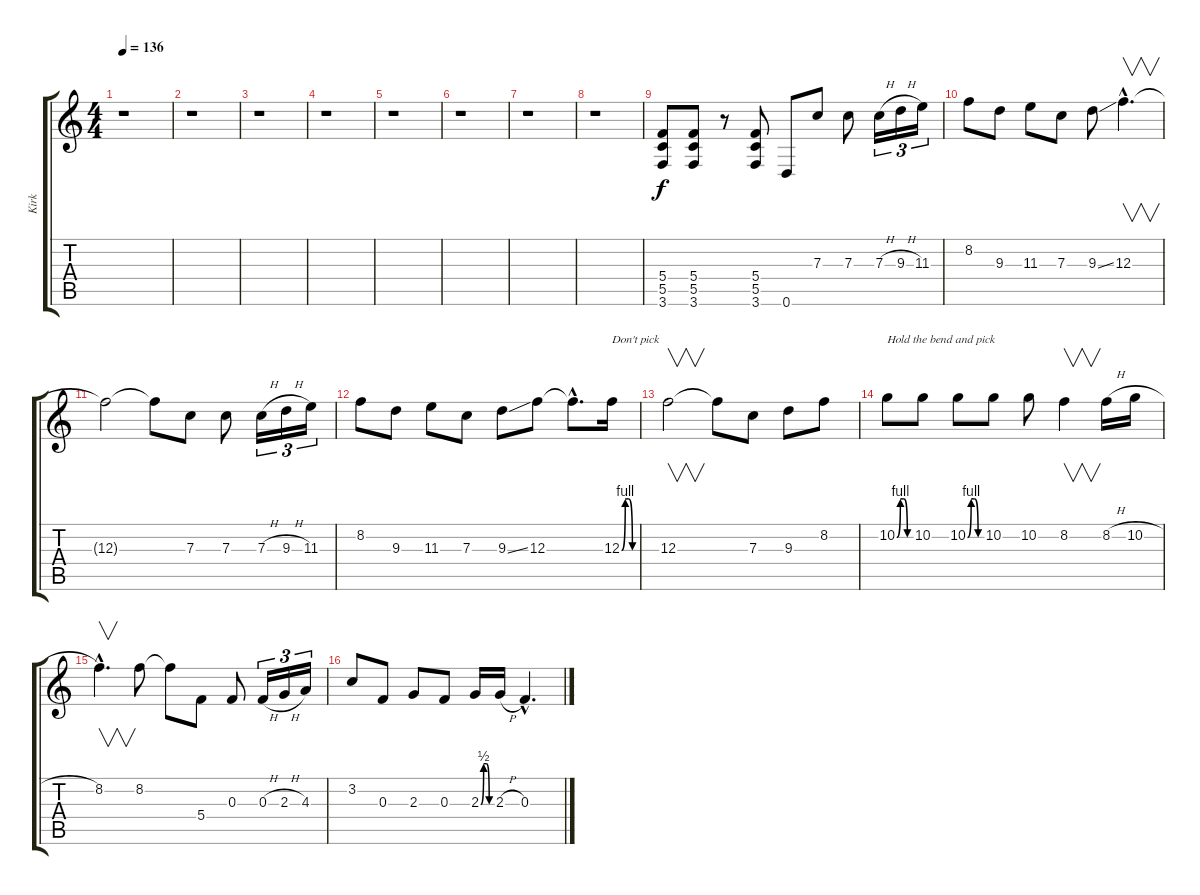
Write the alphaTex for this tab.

\track ("Kirk" "Kirk") {instrument distortionguitar}
\staff {score tabs}
\tuning (D4 A3 F3 C3 G2 D2) {hide}
\ts (4 4)
\tempo 136
\clef g2
\ks c
r.1{dy f} |
r.1 |
r.1 |
r.1 |
r.1 |
r.1 |
r.1 |
r.1 |
(5.4 5.5 3.6).8 (5.4 5.5 3.6).8 r.8 (5.4 5.5 3.6).8 0.6.8 7.3.8 7.3.8 7.3{h}.16{tu (3 2)} 9.3{h}.16{tu (3 2)} 11.3.16{tu (3 2)} |
8.2.8 9.3.8 11.3.8 7.3.8 9.3{ss}.8 12.3{hac}.4{v d} |
12.3{t}.2 12.3{t}.8 7.3.8 7.3.8 7.3{h}.16{tu (3 2)} 9.3{h}.16{tu (3 2)} 11.3.16{tu (3 2)} |
8.2.8 9.3.8 11.3.8 7.3.8 9.3{ss}.8 12.3.8 12.3{hac t}.8{d} 12.3{be (custom 0 0 15 4 30 4 45 0 60 0)}.16{txt "Don't pick"} |
12.3.2{v} 12.3{t}.8 7.3.8 9.3.8 8.2.8 |
10.2{be (custom 0 0 15 4 30 4 45 0 60 0)}.8{txt "Hold the bend and pick"} 10.2.8 10.2{be (custom 0 0 15 4 30 4 45 0 60 0)}.8 10.2.8 10.2.8 8.2.4{v} 8.2{h}.16 10.2{h}.16 |
8.2{hac}.4{v d} 8.2.8 8.2{t}.8 5.4.8 0.3.8 0.3{h}.16{tu (3 2)} 2.3{h}.16{tu (3 2)} 4.3.16{tu (3 2)} |
3.2.8 0.3.8 2.3.8 0.3.8 2.3{be (custom 0 0 15 2 30 2 45 0 60 0)}.16 2.3{h}.16 0.3{hac}.4{d}
